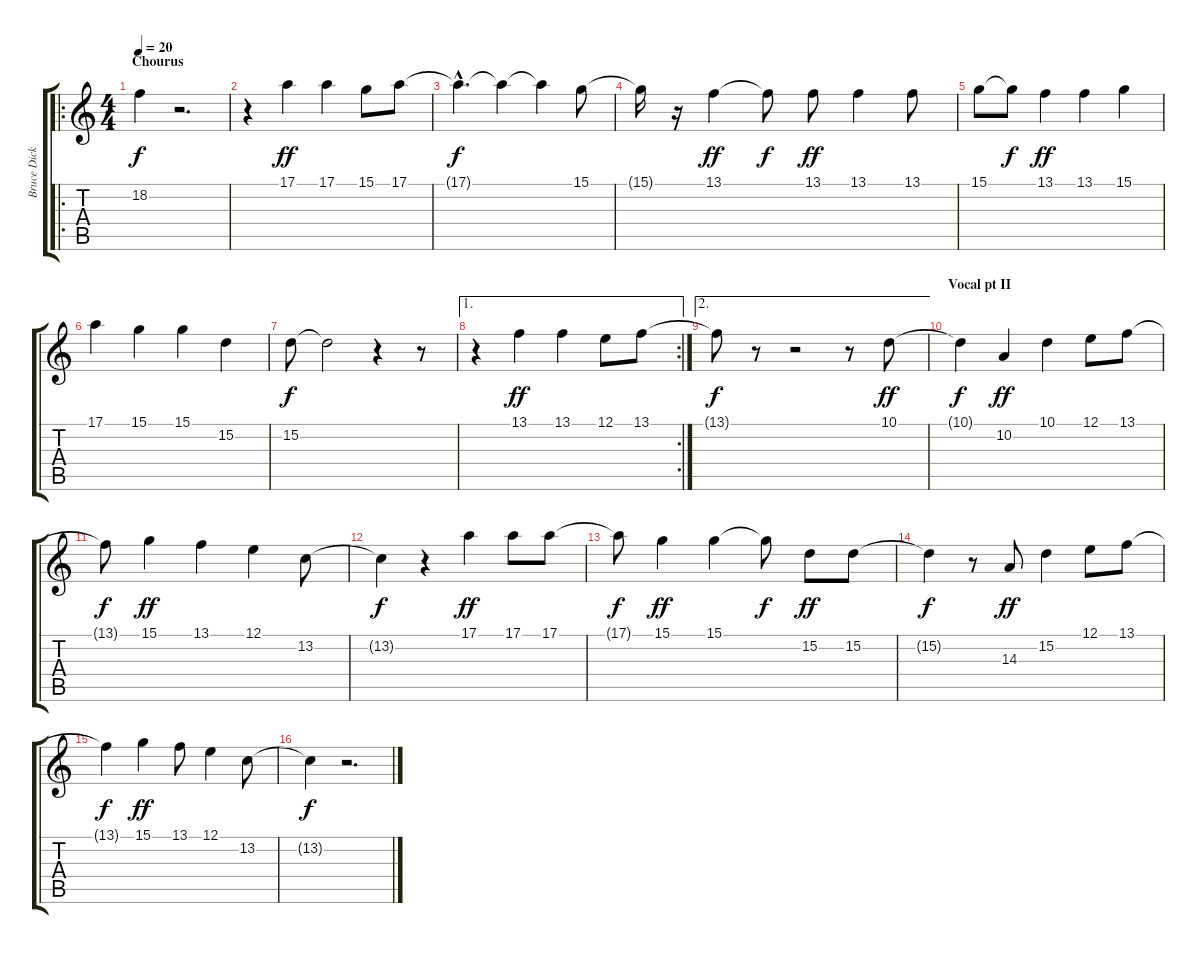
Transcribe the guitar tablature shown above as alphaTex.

\track ("Bruce Dickinson" "Bruce Dick") {instrument violin}
\staff {score tabs}
\tuning (E4 B3 G3 D3 A2 E2) {hide}
\ro
\ts (4 4)
\section ("" "Chourus")
\tempo 20
\clef g2
\ks c
18.2.4{dy f} r.2{d} |
r.4 17.1.4{dy ff} 17.1.4 15.1.8 17.1.8 |
17.1{hac t}.4{d dy f} 17.1{t}.4 17.1{t}.4 15.1.8 |
15.1{t}.16 r.16 13.1.4{dy ff} 13.1{t}.8{dy f} 13.1.8{dy ff} 13.1.4 13.1.8 |
15.1.8 15.1{t}.8{dy f} 13.1.4{dy ff} 13.1.4 15.1.4 |
17.1.4 15.1.4 15.1.4 15.2.4 |
15.2.8{dy f} 15.2{t}.2 r.4 r.8 |
\ae 1
\rc 2
r.4 13.1.4{dy ff} 13.1.4 12.1.8 13.1.8 |
\ae 2
13.1{t}.8{dy f} r.8 r.2 r.8 10.1.8{dy ff} |
\section ("" "Vocal pt II")
10.1{t}.4{dy f} 10.2.4{dy ff} 10.1.4 12.1.8 13.1.8 |
13.1{t}.8{dy f} 15.1.4{dy ff} 13.1.4 12.1.4 13.2.8 |
13.2{t}.4{dy f} r.4 17.1.4{dy ff} 17.1.8 17.1.8 |
17.1{t}.8{dy f} 15.1.4{dy ff} 15.1.4 15.1{t}.8{dy f} 15.2.8{dy ff} 15.2.8 |
15.2{t}.4{dy f} r.8 14.3.8{dy ff} 15.2.4 12.1.8 13.1.8 |
13.1{t}.4{dy f} 15.1.4{dy ff} 13.1.8 12.1.4 13.2.8 |
13.2{t}.4{dy f} r.2{d}
